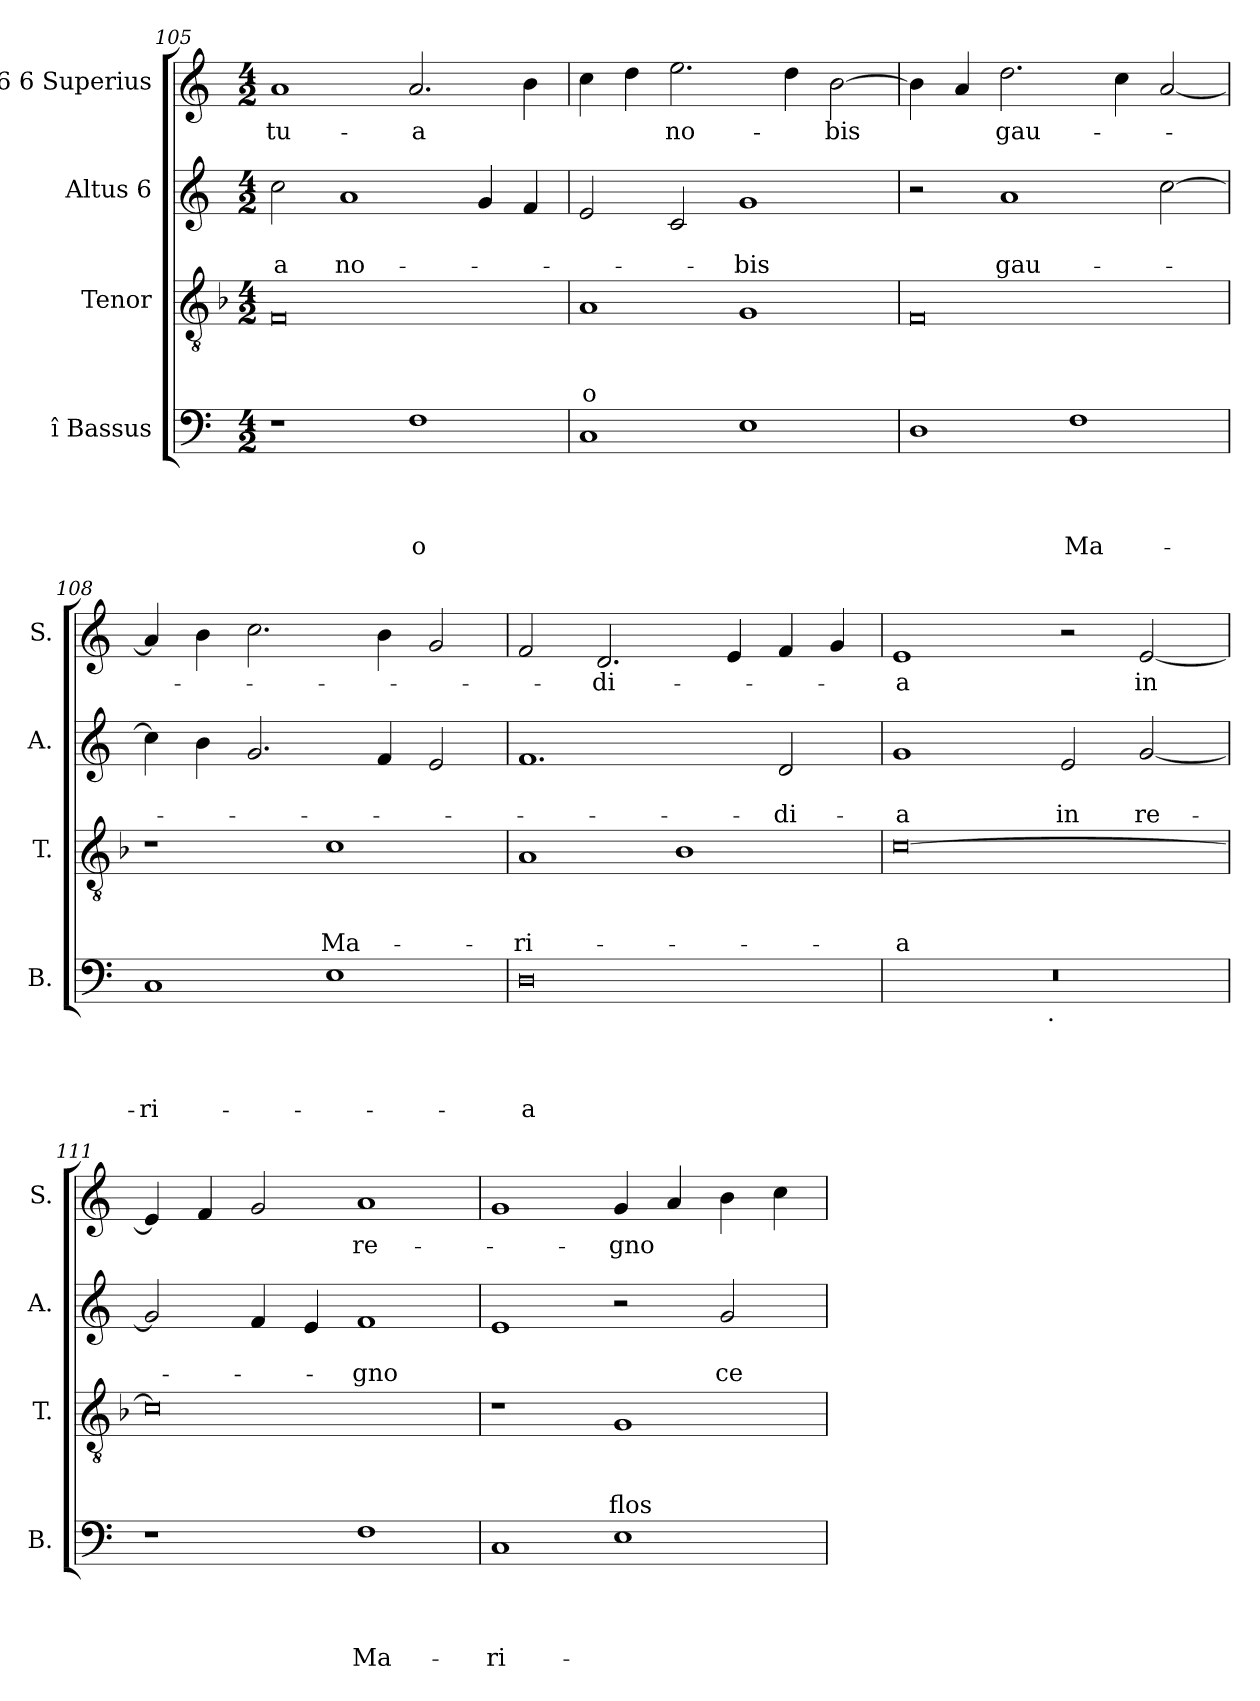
**kern	**text	**text	**text	**text	**kern	**text	**text	**text	**kern	**text	**text	**kern	**text
*part4	*part4	*part4	*part4	*part4	*part3	*part3	*part3	*part3	*part2	*part2	*part2	*part1	*part1
*staff4	*staff4	*staff4	*staff4	*staff4	*staff3	*staff3	*staff3	*staff3	*staff2	*staff2	*staff2	*staff1	*staff1
*I"î Bassus	*	*	*	*	*I"Tenor	*	*	*	*I"Altus 6	*	*	*I"6 6 Superius	*
*I'B.	*	*	*	*	*I'T.	*	*	*	*I'A.	*	*	*I'S.	*
*clefF4	*	*	*	*	*clefGv2	*	*	*	*clefG2	*	*	*clefG2	*
*ITrd-3c-5	*	*	*	*	*	*	*	*	*ITrd-3c-5	*	*	*ITrd-3c-5	*
*k[b-]	*	*	*	*	*k[b-]	*	*	*	*k[b-]	*	*	*k[b-]	*
*F:	*	*	*	*	*F:	*	*	*	*F:	*	*	*F:	*
*M4/2	*	*	*	*	*M4/2	*	*	*	*M4/2	*	*	*M4/2	*
=105	=105	=105	=105	=105	=105	=105	=105	=105	=105	=105	=105	=105	=105
!	!	!	!	!	!	!	!	!	!	!	!LO:LY:b	!	!LO:LY:b
1r	.	.	.	.	0F	.	.	.	2ff\	.	-a	1dd	tu-
!	!	!	!	!	!	!	!	!	!	!	!LO:LY:b	!	!
.	.	.	.	.	.	.	.	.	1dd	.	no-	.	.
!	!	!	!	!LO:LY:b:rj	!	!	!	!	!	!	!	!	!LO:LY:b
1B-	.	.	.	o	.	.	.	.	.	.	.	2.dd/	-a
.	.	.	.	.	.	.	.	.	4cc/	.	.	.	.
.	.	.	.	.	.	.	.	.	4b-/	.	.	4ee\	.
!!LO:PB:g=z
=106	=106	=106	=106	=106	=106	=106	=106	=106	=106	=106	=106	=106	=106
!	!	!	!	!	!	!	!	!LO:LY:b:rj	!	!	!	!	!
1F	.	.	.	.	1A	.	.	o	2a/	.	.	4ff\	.
.	.	.	.	.	.	.	.	.	.	.	.	4gg\	.
!	!	!	!	!	!	!	!	!	!	!	!	!	!LO:LY:b
.	.	.	.	.	.	.	.	.	2f/	.	.	2.aa\	no-
!	!	!	!	!	!	!	!	!	!	!	!LO:LY:b	!	!
1A	.	.	.	.	1G	.	.	.	1cc	.	-bis	.	.
.	.	.	.	.	.	.	.	.	.	.	.	4gg\	.
!	!	!	!	!	!	!	!	!	!	!	!	!	!LO:LY:b
.	.	.	.	.	.	.	.	.	.	.	.	[>2ee\	-bis
=107	=107	=107	=107	=107	=107	=107	=107	=107	=107	=107	=107	=107	=107
1G	.	.	.	.	0F	.	.	.	2r	.	.	4ee\]	.
.	.	.	.	.	.	.	.	.	.	.	.	4dd/	.
!	!	!	!	!	!	!	!	!	!	!	!LO:LY:b	!	!LO:LY:b
.	.	.	.	.	.	.	.	.	1dd	.	gau-	2.gg\	gau-
!	!	!	!	!LO:LY:b	!	!	!	!	!	!	!	!	!
1B-	.	.	.	Ma-	.	.	.	.	.	.	.	.	.
.	.	.	.	.	.	.	.	.	.	.	.	4ff\	.
.	.	.	.	.	.	.	.	.	[>2ff\	.	.	[<2dd/	.
=108	=108	=108	=108	=108	=108	=108	=108	=108	=108	=108	=108	=108	=108
!	!	!	!	!LO:LY:b	!	!	!	!	!	!	!	!	!
1F	.	.	.	-ri-	1r	.	.	.	4ff\]	.	.	4dd/]	.
.	.	.	.	.	.	.	.	.	4ee\	.	.	4ee\	.
.	.	.	.	.	.	.	.	.	2.cc/	.	.	2.ff\	.
!	!	!	!	!	!	!	!	!LO:LY:b	!	!	!	!	!
1A	.	.	.	.	1c	.	.	Ma-	.	.	.	.	.
.	.	.	.	.	.	.	.	.	4b-/	.	.	4ee\	.
.	.	.	.	.	.	.	.	.	2a/	.	.	2cc/	.
=109	=109	=109	=109	=109	=109	=109	=109	=109	=109	=109	=109	=109	=109
!	!	!	!	!LO:LY:b:rj	!	!	!	!LO:LY:b	!	!	!	!	!
0G	.	.	.	-a	1A	.	.	-ri-	1.b-	.	.	2b-/	.
!	!	!	!	!	!	!	!	!	!	!	!	!	!LO:LY:b
.	.	.	.	.	.	.	.	.	.	.	.	2.g/	-di-
.	.	.	.	.	1B-	.	.	.	.	.	.	.	.
.	.	.	.	.	.	.	.	.	.	.	.	4a/	.
!	!	!	!	!	!	!	!	!	!	!	!LO:LY:b	!	!
.	.	.	.	.	.	.	.	.	2g/	.	-di-	4b-/	.
.	.	.	.	.	.	.	.	.	.	.	.	4cc/	.
=110	=110	=110	=110	=110	=110	=110	=110	=110	=110	=110	=110	=110	=110
!	!	!	!	!	!	!	!	!LO:LY:b:rj	!	!	!LO:LY:b:rj	!	!LO:LY:b:rj
*^	*	*	*	*	*	*	*	*	*	*	*	*	*
0r	2ryy	.	.	.	.	[<0c	.	.	-a	1cc	.	-a	1a	-a
.	4...ryy	.	.	.	.	.	.	.	.	.	.	.	.	.
!	!LO:TX:b:t=.	!	!	!	!	!	!	!	!	!	!	!	!	!
.	1ryy	.	.	.	.	.	.	.	.	.	.	.	.	.
!	!	!	!	!	!	!	!	!	!	!	!	!LO:LY:b	!	!
.	.	.	.	.	.	.	.	.	.	2a/	.	in	2r	.
!	!	!	!	!	!	!	!	!	!	!	!	!LO:LY:b	!	!LO:LY:b
.	.	.	.	.	.	.	.	.	.	[<2cc/	.	re-	[<2a/	in
.	32ryy	.	.	.	.	.	.	.	.	.	.	.	.	.
*v	*v	*	*	*	*	*	*	*	*	*	*	*	*	*
!!LO:LB:g=z
=111	=111	=111	=111	=111	=111	=111	=111	=111	=111	=111	=111	=111	=111
1r	.	.	.	.	0c]	.	.	.	2cc/]	.	.	4a/]	.
.	.	.	.	.	.	.	.	.	.	.	.	4b-/	.
.	.	.	.	.	.	.	.	.	4b-/	.	.	2cc/	.
.	.	.	.	.	.	.	.	.	4a/	.	.	.	.
!	!	!	!	!LO:LY:b	!	!	!	!	!	!	!LO:LY:b	!	!LO:LY:b
1B-	.	.	.	Ma-	.	.	.	.	1b-	.	-gno	1dd	re-
=112	=112	=112	=112	=112	=112	=112	=112	=112	=112	=112	=112	=112	=112
!	!	!	!	!LO:LY:b	!	!	!	!	!	!	!	!	!
1F	.	.	.	-ri-	1r	.	.	.	1a	.	.	1cc	.
!	!	!	!	!	!	!	!	!LO:LY:b	!	!	!	!	!LO:LY:b
1A	.	.	.	.	1G	.	.	flos	2r	.	.	4cc/	-gno
.	.	.	.	.	.	.	.	.	.	.	.	4dd/	.
!	!	!	!	!	!	!	!	!	!	!	!LO:LY:b	!	!
.	.	.	.	.	.	.	.	.	2cc/	.	ce-	4ee\	.
.	.	.	.	.	.	.	.	.	.	.	.	4ff\	.
=	=	=	=	=	=	=	=	=	=	=	=	=	=
*-	*-	*-	*-	*-	*-	*-	*-	*-	*-	*-	*-	*-	*-
